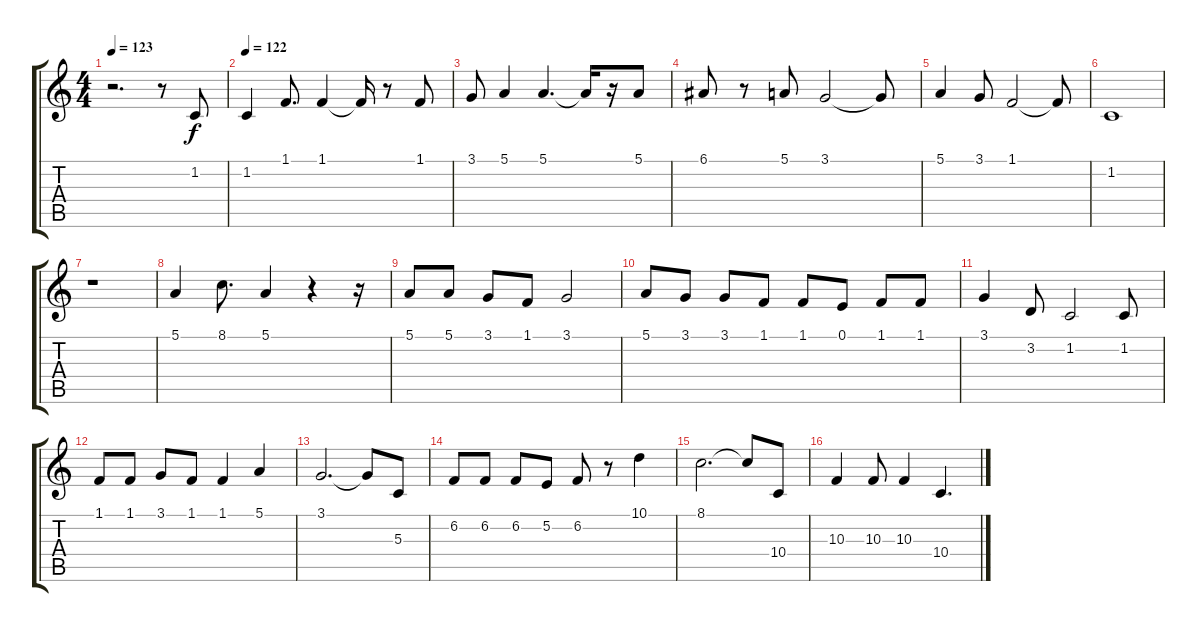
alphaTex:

\track "" {instrument vibraphone}
\staff {score tabs}
\tuning (E4 B3 G3 D3 A2 E2) {hide}
\ts (4 4)
\tempo 123
\clef g2
\ks c
r.2{d dy ppp} r.8 1.2.8{dy f} |
\tempo 122
1.2.4 1.1.8{d} 1.1.4 1.1{t}.16 r.8 1.1.8 |
3.1.8 5.1.4 5.1.4{d} 5.1{t}.16 r.16 5.1.8 |
6.1.8 r.8 5.1.8 3.1.2 3.1{t}.8 |
5.1.4 3.1.8 1.1.2 1.1{t}.8 |
1.2.1 |
r.1 |
5.1.4 8.1.8{d} 5.1.4 r.4 r.16 |
5.1.8 5.1.8 3.1.8 1.1.8 3.1.2 |
5.1.8 3.1.8 3.1.8 1.1.8 1.1.8 0.1.8 1.1.8 1.1.8 |
3.1.4 3.2.8 1.2.2 1.2.8 |
1.1.8 1.1.8 3.1.8 1.1.8 1.1.4 5.1.4 |
3.1.2{d} 3.1{t}.8 5.3.8 |
6.2.8 6.2.8 6.2.8 5.2.8 6.2.8 r.8 10.1.4 |
8.1.2{d} 8.1{t}.8 10.4.8 |
10.3.4 10.3.8 10.3.4 10.4.4{d}
